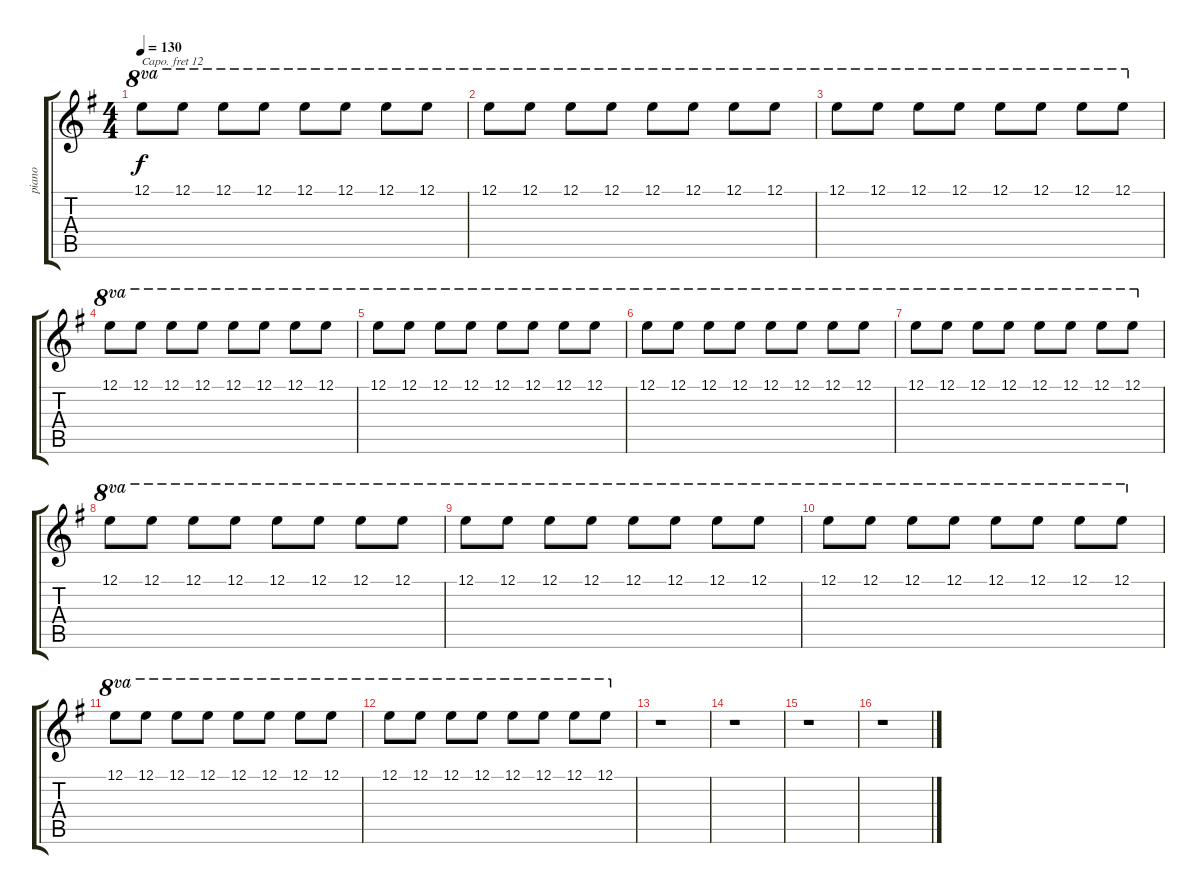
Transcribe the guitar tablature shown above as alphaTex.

\track ("piano" "piano") {instrument electricpiano1}
\staff {score tabs}
\capo 12
\tuning (E4 B3 G3 D3 A2 E2) {hide}
\ts (4 4)
\tempo 130
\clef g2
\ks g
12.1.8{ot 8va dy f} 12.1.8{ot 8va} 12.1.8{ot 8va} 12.1.8{ot 8va} 12.1.8{ot 8va} 12.1.8{ot 8va} 12.1.8{ot 8va} 12.1.8{ot 8va} |
12.1.8{ot 8va} 12.1.8{ot 8va} 12.1.8{ot 8va} 12.1.8{ot 8va} 12.1.8{ot 8va} 12.1.8{ot 8va} 12.1.8{ot 8va} 12.1.8{ot 8va} |
12.1.8{ot 8va} 12.1.8{ot 8va} 12.1.8{ot 8va} 12.1.8{ot 8va} 12.1.8{ot 8va} 12.1.8{ot 8va} 12.1.8{ot 8va} 12.1.8{ot 8va} |
12.1.8{ot 8va} 12.1.8{ot 8va} 12.1.8{ot 8va} 12.1.8{ot 8va} 12.1.8{ot 8va} 12.1.8{ot 8va} 12.1.8{ot 8va} 12.1.8{ot 8va} |
12.1.8{ot 8va} 12.1.8{ot 8va} 12.1.8{ot 8va} 12.1.8{ot 8va} 12.1.8{ot 8va} 12.1.8{ot 8va} 12.1.8{ot 8va} 12.1.8{ot 8va} |
12.1.8{ot 8va} 12.1.8{ot 8va} 12.1.8{ot 8va} 12.1.8{ot 8va} 12.1.8{ot 8va} 12.1.8{ot 8va} 12.1.8{ot 8va} 12.1.8{ot 8va} |
12.1.8{ot 8va} 12.1.8{ot 8va} 12.1.8{ot 8va} 12.1.8{ot 8va} 12.1.8{ot 8va} 12.1.8{ot 8va} 12.1.8{ot 8va} 12.1.8{ot 8va} |
12.1.8{ot 8va} 12.1.8{ot 8va} 12.1.8{ot 8va} 12.1.8{ot 8va} 12.1.8{ot 8va} 12.1.8{ot 8va} 12.1.8{ot 8va} 12.1.8{ot 8va} |
12.1.8{ot 8va} 12.1.8{ot 8va} 12.1.8{ot 8va} 12.1.8{ot 8va} 12.1.8{ot 8va} 12.1.8{ot 8va} 12.1.8{ot 8va} 12.1.8{ot 8va} |
12.1.8{ot 8va} 12.1.8{ot 8va} 12.1.8{ot 8va} 12.1.8{ot 8va} 12.1.8{ot 8va} 12.1.8{ot 8va} 12.1.8{ot 8va} 12.1.8{ot 8va} |
12.1.8{ot 8va} 12.1.8{ot 8va} 12.1.8{ot 8va} 12.1.8{ot 8va} 12.1.8{ot 8va} 12.1.8{ot 8va} 12.1.8{ot 8va} 12.1.8{ot 8va} |
12.1.8{ot 8va} 12.1.8{ot 8va} 12.1.8{ot 8va} 12.1.8{ot 8va} 12.1.8{ot 8va} 12.1.8{ot 8va} 12.1.8{ot 8va} 12.1.8{ot 8va} |
r.1 |
r.1 |
r.1 |
r.1
